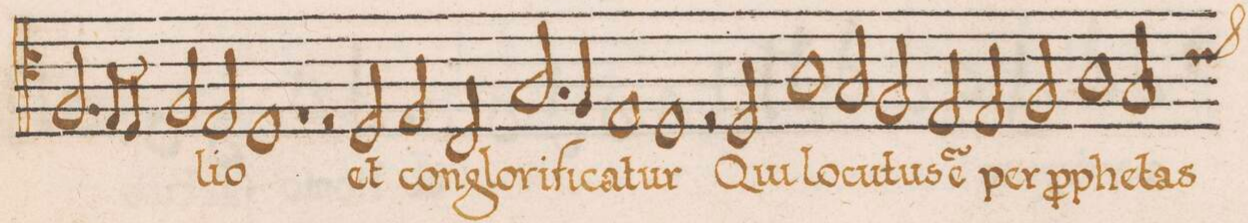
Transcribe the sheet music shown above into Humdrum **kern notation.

**kern	**text
*I"TENOR	*
*clefC4	*
*k[]	*
*met(C|)	*
*M2/1	*
2.F/	.
8E/L	.
8D/J	.
2F/	.
2E/	-li-
=142-	=142-
1D	-o
1rF	.
=143-	=143-
2rD	.
2D/	et
2E/	con-
2C/	-glo-
=144-	=144-
2.G/	-ri-
4F/	-fi-
1E	-ca-
=145-	=145-
1D	-tur
2rD	.
2D/	Qui
=146-	=146-
1A	lo-
2G/	-cu-
2F/	-tus
=147-	=147-
2E/	e(st)
2E/	per
2F/	p(ro)-
1A\	-phe-
=148-	=148-
*custos:c	*
2G/	-tas
*-	*-
